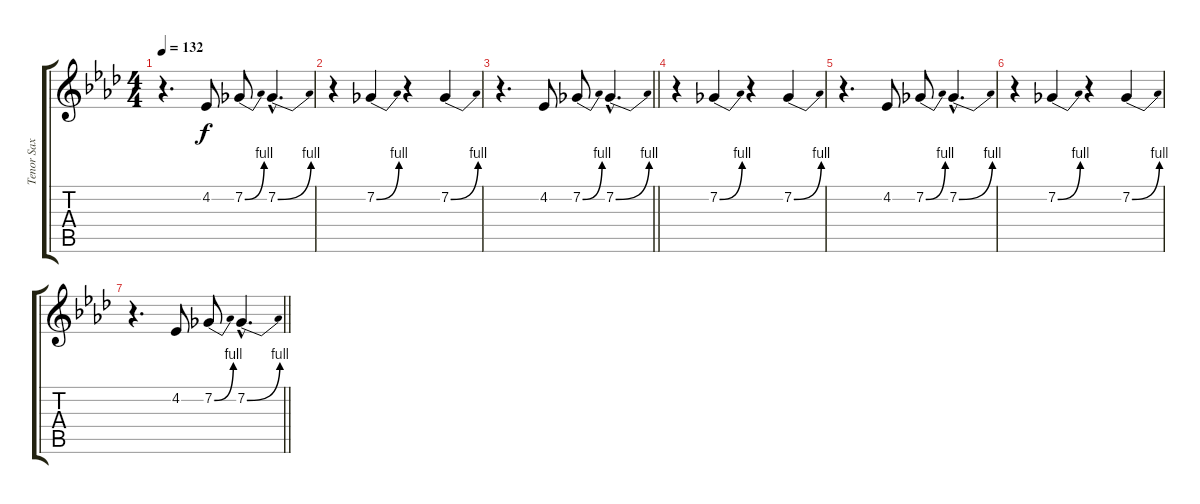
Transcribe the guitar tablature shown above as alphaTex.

\track ("Tenor Sax - Lenny Pickett" "Tenor Sax ") {instrument tenorsax}
\staff {score tabs}
\tuning (E4 B3 G3 D3 A2 E2) {hide}
\ts (4 4)
\tempo 132
\clef g2
\ks ab
r.4{d dy f} 4.2.8 7.2{be (bend 0 0 60 4)}.8 7.2{be (bend 0 0 60 4) hac}.4{d} |
r.4 7.2{be (bend 0 0 60 4)}.4 r.4 7.2{be (bend 0 0 60 4)}.4 |
\barLineRight lightlight
r.4{d} 4.2.8 7.2{be (bend 0 0 60 4)}.8 7.2{be (bend 0 0 60 4) hac}.4{d} |
r.4{volume 0} 7.2{be (bend 0 0 60 4)}.4 r.4 7.2{be (bend 0 0 60 4)}.4 |
r.4{d} 4.2.8 7.2{be (bend 0 0 60 4)}.8 7.2{be (bend 0 0 60 4) hac}.4{d} |
r.4 7.2{be (bend 0 0 60 4)}.4 r.4 7.2{be (bend 0 0 60 4)}.4 |
\barLineRight lightlight
r.4{d} 4.2.8 7.2{be (bend 0 0 60 4)}.8 7.2{be (bend 0 0 60 4) hac}.4{d}
